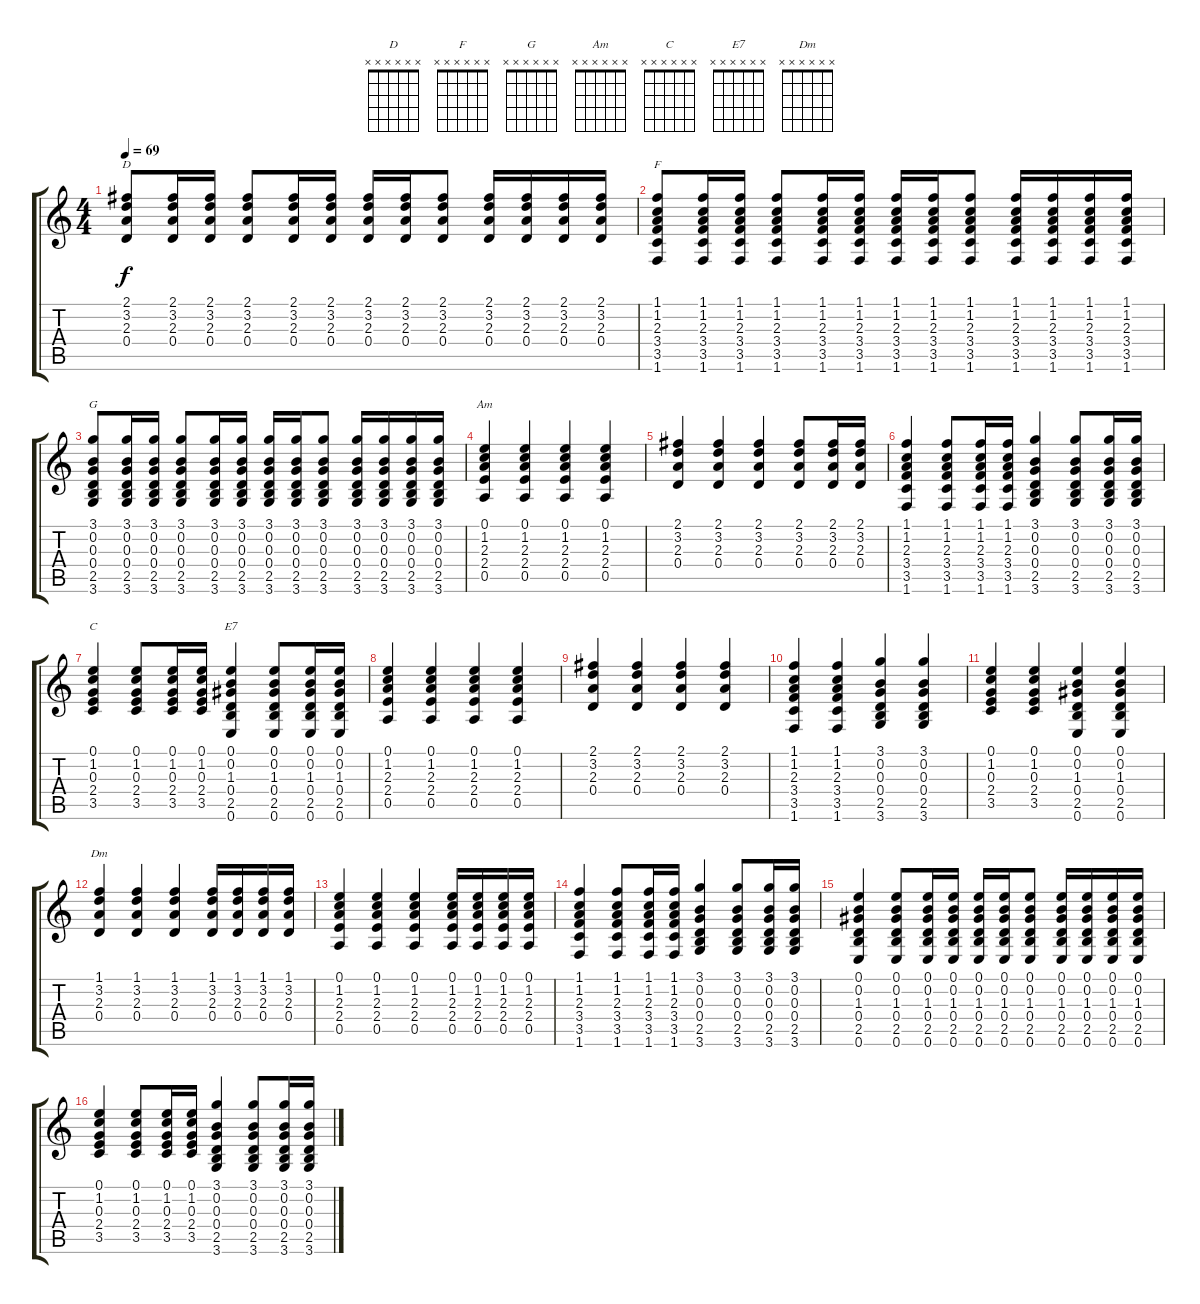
\track "" {instrument acousticguitarsteel}
\staff {score tabs}
\tuning (E4 B3 G3 D3 A2 E2) {hide}
\chord ("D" x x x x x x)
\chord ("F" x x x x x x)
\chord ("G" x x x x x x)
\chord ("Am" x x x x x x)
\chord ("C" x x x x x x)
\chord ("E7" x x x x x x)
\chord ("Dm" x x x x x x)
\ts (4 4)
\tempo 69
\clef g2
\ks c
(2.1 3.2 2.3 0.4).8{ch "D" dy f} (2.1 3.2 2.3 0.4).16 (2.1 3.2 2.3 0.4).16 (2.1 3.2 2.3 0.4).8 (2.1 3.2 2.3 0.4).16 (2.1 3.2 2.3 0.4).16 (2.1 3.2 2.3 0.4).16 (2.1 3.2 2.3 0.4).16 (2.1 3.2 2.3 0.4).8 (2.1 3.2 2.3 0.4).16 (2.1 3.2 2.3 0.4).16 (2.1 3.2 2.3 0.4).16 (2.1 3.2 2.3 0.4).16 |
(1.1 1.2 2.3 3.4 3.5 1.6).8{ch "F"} (1.1 1.2 2.3 3.4 3.5 1.6).16 (1.1 1.2 2.3 3.4 3.5 1.6).16 (1.1 1.2 2.3 3.4 3.5 1.6).8 (1.1 1.2 2.3 3.4 3.5 1.6).16 (1.1 1.2 2.3 3.4 3.5 1.6).16 (1.1 1.2 2.3 3.4 3.5 1.6).16 (1.1 1.2 2.3 3.4 3.5 1.6).16 (1.1 1.2 2.3 3.4 3.5 1.6).8 (1.1 1.2 2.3 3.4 3.5 1.6).16 (1.1 1.2 2.3 3.4 3.5 1.6).16 (1.1 1.2 2.3 3.4 3.5 1.6).16 (1.1 1.2 2.3 3.4 3.5 1.6).16 |
(3.1 0.2 0.3 0.4 2.5 3.6).8{ch "G"} (3.1 0.2 0.3 0.4 2.5 3.6).16 (3.1 0.2 0.3 0.4 2.5 3.6).16 (3.1 0.2 0.3 0.4 2.5 3.6).8 (3.1 0.2 0.3 0.4 2.5 3.6).16 (3.1 0.2 0.3 0.4 2.5 3.6).16 (3.1 0.2 0.3 0.4 2.5 3.6).16 (3.1 0.2 0.3 0.4 2.5 3.6).16 (3.1 0.2 0.3 0.4 2.5 3.6).8 (3.1 0.2 0.3 0.4 2.5 3.6).16 (3.1 0.2 0.3 0.4 2.5 3.6).16 (3.1 0.2 0.3 0.4 2.5 3.6).16 (3.1 0.2 0.3 0.4 2.5 3.6).16 |
(0.1 1.2 2.3 2.4 0.5).4{ch "Am"} (0.1 1.2 2.3 2.4 0.5).4 (0.1 1.2 2.3 2.4 0.5).4 (0.1 1.2 2.3 2.4 0.5).4 |
(2.1 3.2 2.3 0.4).4 (2.1 3.2 2.3 0.4).4 (2.1 3.2 2.3 0.4).4 (2.1 3.2 2.3 0.4).8 (2.1 3.2 2.3 0.4).16 (2.1 3.2 2.3 0.4).16 |
(1.1 1.2 2.3 3.4 3.5 1.6).4 (1.1 1.2 2.3 3.4 3.5 1.6).8 (1.1 1.2 2.3 3.4 3.5 1.6).16 (1.1 1.2 2.3 3.4 3.5 1.6).16 (3.1 0.2 0.3 0.4 2.5 3.6).4 (3.1 0.2 0.3 0.4 2.5 3.6).8 (3.1 0.2 0.3 0.4 2.5 3.6).16 (3.1 0.2 0.3 0.4 2.5 3.6).16 |
(0.1 1.2 0.3 2.4 3.5).4{ch "C"} (0.1 1.2 0.3 2.4 3.5).8 (0.1 1.2 0.3 2.4 3.5).16 (0.1 1.2 0.3 2.4 3.5).16 (0.1 0.2 1.3 0.4 2.5 0.6).4{ch "E7"} (0.1 0.2 1.3 0.4 2.5 0.6).8 (0.1 0.2 1.3 0.4 2.5 0.6).16 (0.1 0.2 1.3 0.4 2.5 0.6).16 |
(0.1 1.2 2.3 2.4 0.5).4 (0.1 1.2 2.3 2.4 0.5).4 (0.1 1.2 2.3 2.4 0.5).4 (0.1 1.2 2.3 2.4 0.5).4 |
(2.1 3.2 2.3 0.4).4 (2.1 3.2 2.3 0.4).4 (2.1 3.2 2.3 0.4).4 (2.1 3.2 2.3 0.4).4 |
(1.1 1.2 2.3 3.4 3.5 1.6).4 (1.1 1.2 2.3 3.4 3.5 1.6).4 (3.1 0.2 0.3 0.4 2.5 3.6).4 (3.1 0.2 0.3 0.4 2.5 3.6).4 |
(0.1 1.2 0.3 2.4 3.5).4 (0.1 1.2 0.3 2.4 3.5).4 (0.1 0.2 1.3 0.4 2.5 0.6).4 (0.1 0.2 1.3 0.4 2.5 0.6).4 |
(1.1 3.2 2.3 0.4).4{ch "Dm"} (1.1 3.2 2.3 0.4).4 (1.1 3.2 2.3 0.4).4 (1.1 3.2 2.3 0.4).16 (1.1 3.2 2.3 0.4).16 (1.1 3.2 2.3 0.4).16 (1.1 3.2 2.3 0.4).16 |
(0.1 1.2 2.3 2.4 0.5).4 (0.1 1.2 2.3 2.4 0.5).4 (0.1 1.2 2.3 2.4 0.5).4 (0.1 1.2 2.3 2.4 0.5).16 (0.1 1.2 2.3 2.4 0.5).16 (0.1 1.2 2.3 2.4 0.5).16 (0.1 1.2 2.3 2.4 0.5).16 |
(1.1 1.2 2.3 3.4 3.5 1.6).4 (1.1 1.2 2.3 3.4 3.5 1.6).8 (1.1 1.2 2.3 3.4 3.5 1.6).16 (1.1 1.2 2.3 3.4 3.5 1.6).16 (3.1 0.2 0.3 0.4 2.5 3.6).4 (3.1 0.2 0.3 0.4 2.5 3.6).8 (3.1 0.2 0.3 0.4 2.5 3.6).16 (3.1 0.2 0.3 0.4 2.5 3.6).16 |
(0.1 0.2 1.3 0.4 2.5 0.6).4 (0.1 0.2 1.3 0.4 2.5 0.6).8 (0.1 0.2 1.3 0.4 2.5 0.6).16 (0.1 0.2 1.3 0.4 2.5 0.6).16 (0.1 0.2 1.3 0.4 2.5 0.6).16 (0.1 0.2 1.3 0.4 2.5 0.6).16 (0.1 0.2 1.3 0.4 2.5 0.6).8 (0.1 0.2 1.3 0.4 2.5 0.6).16 (0.1 0.2 1.3 0.4 2.5 0.6).16 (0.1 0.2 1.3 0.4 2.5 0.6).16 (0.1 0.2 1.3 0.4 2.5 0.6).16 |
(0.1 1.2 0.3 2.4 3.5).4 (0.1 1.2 0.3 2.4 3.5).8 (0.1 1.2 0.3 2.4 3.5).16 (0.1 1.2 0.3 2.4 3.5).16 (3.1 0.2 0.3 0.4 2.5 3.6).4 (3.1 0.2 0.3 0.4 2.5 3.6).8 (3.1 0.2 0.3 0.4 2.5 3.6).16 (3.1 0.2 0.3 0.4 2.5 3.6).16
